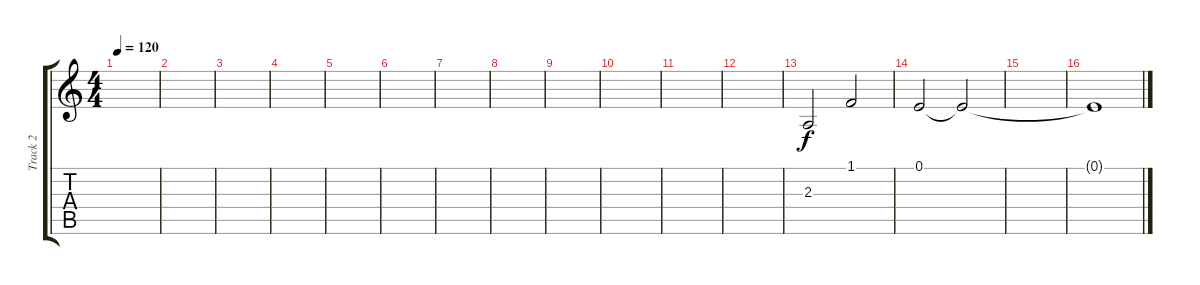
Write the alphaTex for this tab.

\track ("Track 2" "Track 2") {instrument choiraahs}
\staff {score tabs}
\tuning (E4 B3 G3 D3 A2 E2) {hide}
\ts (4 4)
\tempo 120
\clef g2
\ks c
|
|
|
|
|
|
|
|
|
|
|
|
2.3.2 1.1.2 |
0.1.2 0.1{t}.2 |
|
0.1{t}.1
